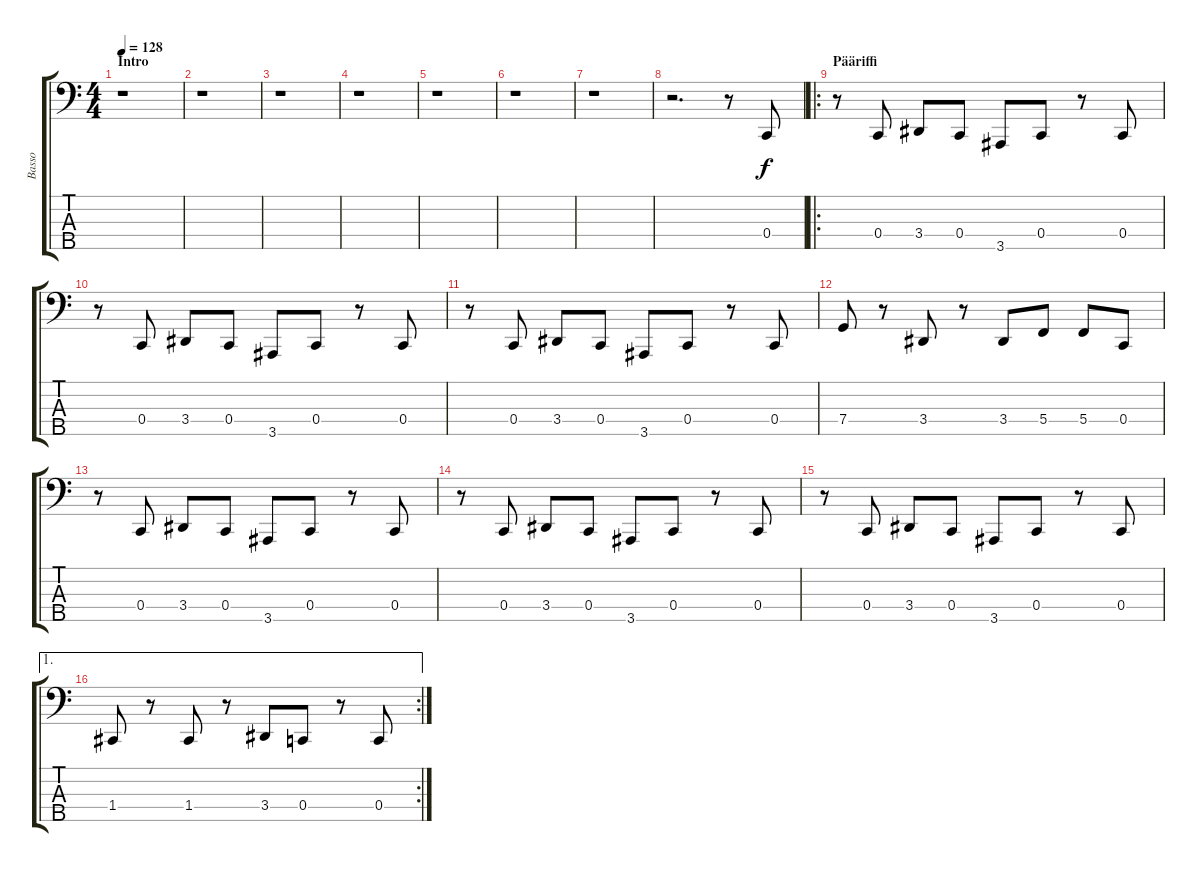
\track ("Basso" "Basso") {instrument electricbassfinger}
\staff {score tabs}
\tuning (F2 C2 G1 C1 G0) {hide}
\ts (4 4)
\section ("" "Intro")
\tempo 128
\clef f4
\ks c
r.1{dy f instrument electricbassfinger} |
r.1 |
r.1 |
r.1 |
r.1 |
r.1 |
r.1 |
r.2{d} r.8 0.4.8 |
\ro
\section ("" "Pääriffi")
r.8 0.4.8 3.4.8 0.4.8 3.5.8 0.4.8 r.8 0.4.8 |
r.8 0.4.8 3.4.8 0.4.8 3.5.8 0.4.8 r.8 0.4.8 |
r.8 0.4.8 3.4.8 0.4.8 3.5.8 0.4.8 r.8 0.4.8 |
7.4.8 r.8 3.4.8 r.8 3.4.8 5.4.8 5.4.8 0.4.8 |
r.8 0.4.8 3.4.8 0.4.8 3.5.8 0.4.8 r.8 0.4.8 |
r.8 0.4.8 3.4.8 0.4.8 3.5.8 0.4.8 r.8 0.4.8 |
r.8 0.4.8 3.4.8 0.4.8 3.5.8 0.4.8 r.8 0.4.8 |
\ae 1
\rc 2
1.4.8 r.8 1.4.8 r.8 3.4.8 0.4.8 r.8 0.4.8
